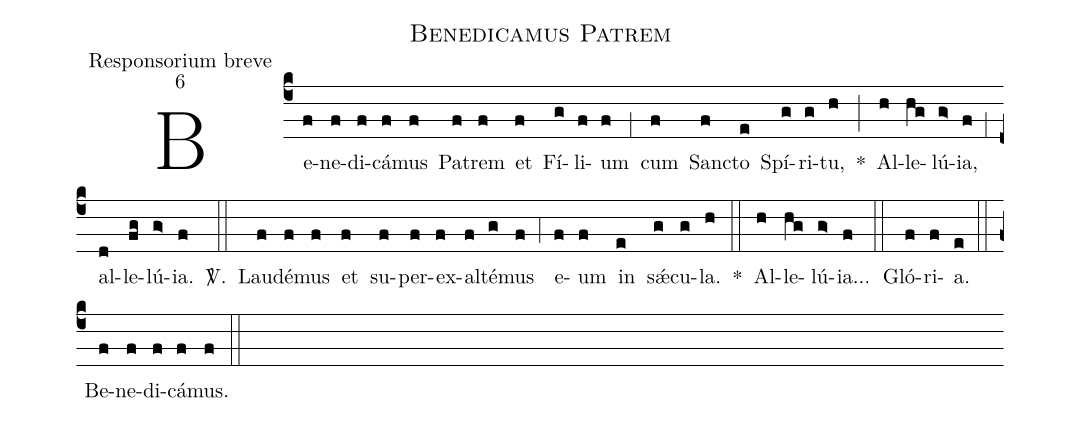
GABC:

name:Benedicamus Patrem;
office-part:Responsorium breve;
mode:6;
%%
(c4) Be(f)ne(f)di(f)cá(f)mus(f) Pa(f)trem(f) et(f) Fí(g)li(f)um(f) (;1) cum(f) San(f)cto(e) Spí(g)ri(g)tu,(h) *(;) Al(h)le(hg)lú(g>)ia,(f) (;1) al(d)le(fg)lú(g>)ia.(f) <sp>V/</sp>.(::) Lau(f)dé(f)mus(f) et(f) su(f)per(f)ex(f)al(f)té(g)mus(f) (;4) e(f)um(f) in(e) s<sp>'ae</sp>(g)cu(g)la.(h) *(::) Al(h)le(hg)lú(g>)ia...(f) (::) Gló(f)ri(f)a.(e) (::) Be(f)ne(f)di(f)cá(f)mus.(f) (::)
